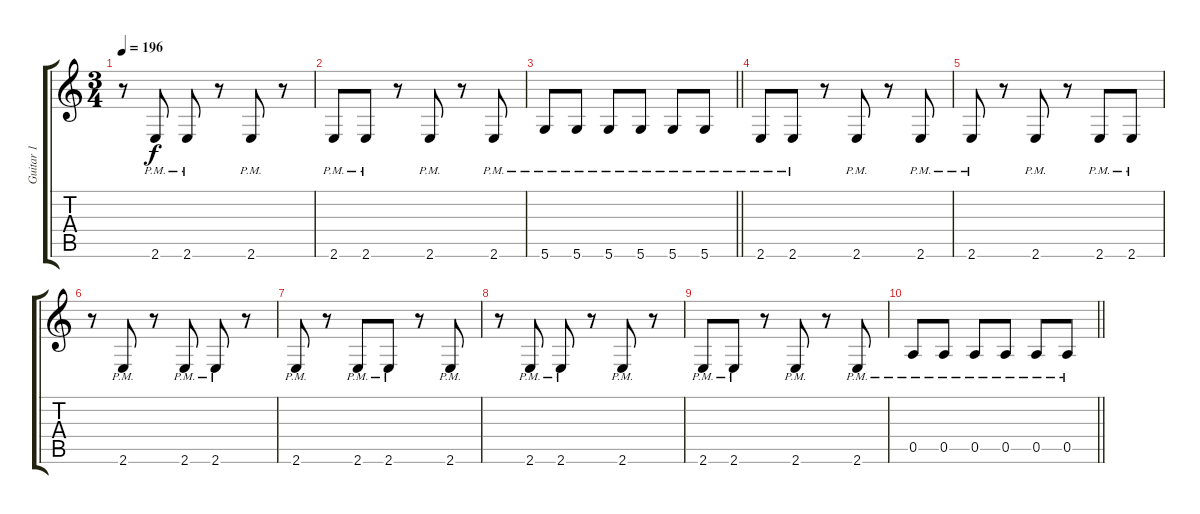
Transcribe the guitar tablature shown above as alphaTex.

\track ("Guitar 1" "Guitar 1") {instrument distortionguitar}
\staff {score tabs}
\tuning (E4 B3 G3 D3 A2 D2) {hide}
\ts (3 4)
\tempo 196
\clef g2
\ks c
r.8{dy f} 2.6{pm}.8 2.6{pm}.8 r.8 2.6{pm}.8 r.8 |
2.6{pm}.8 2.6{pm}.8 r.8 2.6{pm}.8 r.8 2.6{pm}.8 |
\barLineRight lightlight
5.6{pm}.8 5.6{pm}.8 5.6{pm}.8 5.6{pm}.8 5.6{pm}.8 5.6{pm}.8 |
2.6{pm}.8 2.6{pm}.8 r.8 2.6{pm}.8 r.8 2.6{pm}.8 |
2.6{pm}.8 r.8 2.6{pm}.8 r.8 2.6{pm}.8 2.6{pm}.8 |
r.8 2.6{pm}.8 r.8 2.6{pm}.8 2.6{pm}.8 r.8 |
2.6{pm}.8 r.8 2.6{pm}.8 2.6{pm}.8 r.8 2.6{pm}.8 |
r.8 2.6{pm}.8 2.6{pm}.8 r.8 2.6{pm}.8 r.8 |
2.6{pm}.8 2.6{pm}.8 r.8 2.6{pm}.8 r.8 2.6{pm}.8 |
\barLineRight lightlight
0.5{pm}.8 0.5{pm}.8 0.5{pm}.8 0.5{pm}.8 0.5{pm}.8 0.5{pm}.8
